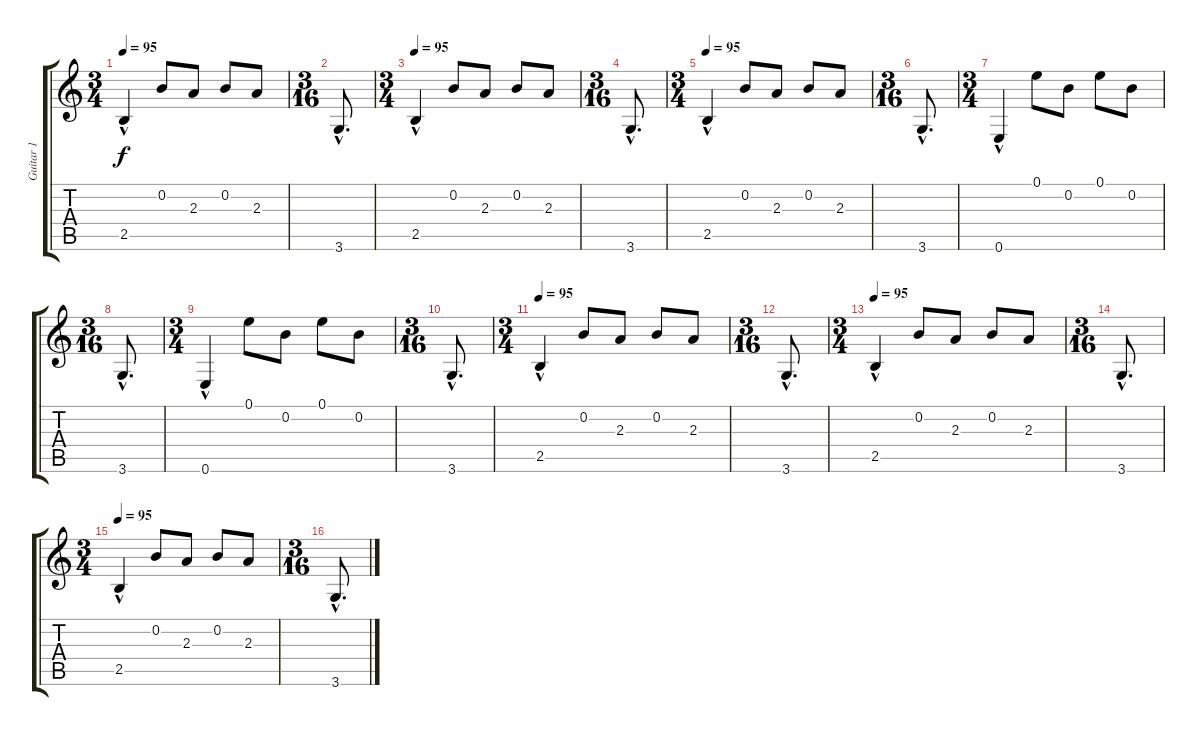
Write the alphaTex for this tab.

\track ("Guitar 1" "Guitar 1") {instrument distortionguitar}
\staff {score tabs}
\tuning (E4 B3 G3 D3 A2 E2) {hide}
\ts (3 4)
\tempo 95
\clef g2
\ks c
2.5{hac}.4{dy f} 0.2.8 2.3.8 0.2.8 2.3.8 |
\ts (3 16)
3.6{hac}.8{d} |
\ts (3 4)
\tempo 95
2.5{hac}.4 0.2.8 2.3.8 0.2.8 2.3.8 |
\ts (3 16)
3.6{hac}.8{d} |
\ts (3 4)
\tempo 95
2.5{hac}.4 0.2.8 2.3.8 0.2.8 2.3.8 |
\ts (3 16)
3.6{hac}.8{d} |
\ts (3 4)
0.6{hac}.4 0.1.8 0.2.8 0.1.8 0.2.8 |
\ts (3 16)
3.6{hac}.8{d} |
\ts (3 4)
0.6{hac}.4 0.1.8 0.2.8 0.1.8 0.2.8 |
\ts (3 16)
3.6{hac}.8{d} |
\ts (3 4)
\tempo 95
2.5{hac}.4 0.2.8 2.3.8 0.2.8 2.3.8 |
\ts (3 16)
3.6{hac}.8{d} |
\ts (3 4)
\tempo 95
2.5{hac}.4 0.2.8 2.3.8 0.2.8 2.3.8 |
\ts (3 16)
3.6{hac}.8{d} |
\ts (3 4)
\tempo 95
2.5{hac}.4 0.2.8 2.3.8 0.2.8 2.3.8 |
\ts (3 16)
3.6{hac}.8{d}
